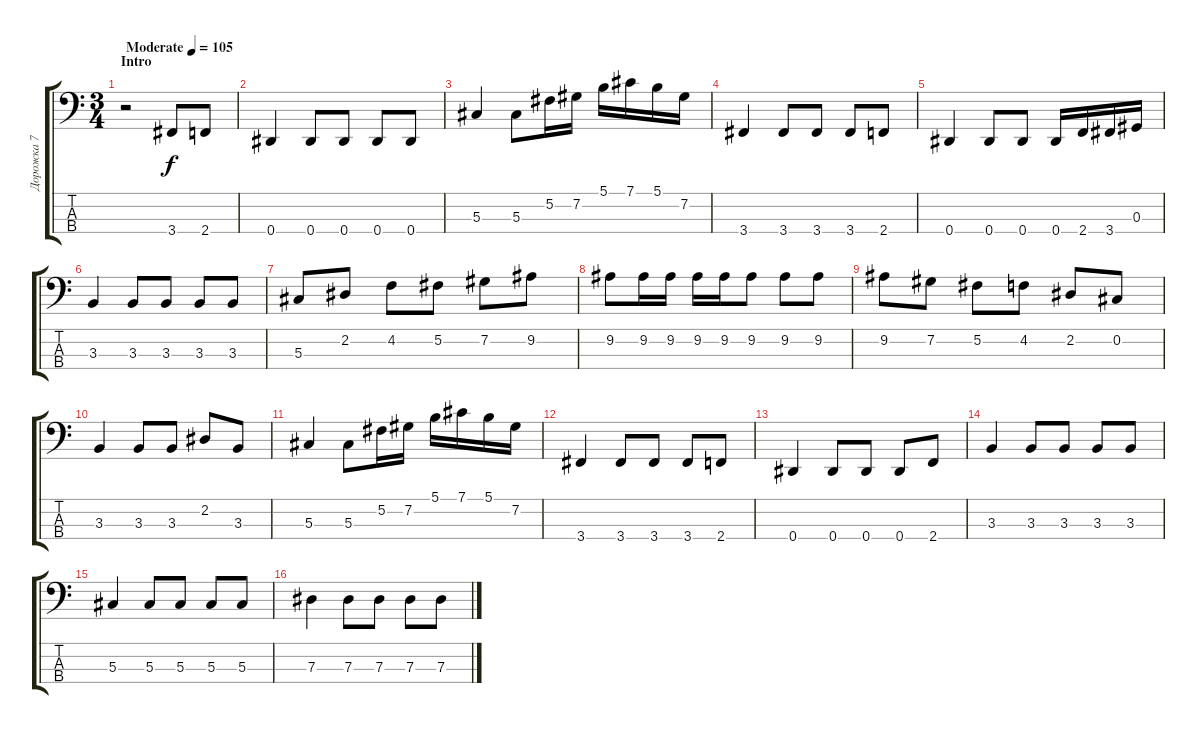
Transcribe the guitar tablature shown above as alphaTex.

\track ("Дорожка 7" "Дорожка 7") {instrument electricbassfinger}
\staff {score tabs}
\tuning (Gb2 Db2 Ab1 Eb1) {hide}
\ts (3 4)
\section ("" "Intro")
\tempo (105 "Moderate")
\clef f4
\ks c
r.2{dy f instrument electricbassfinger} 3.4.8 2.4.8 |
0.4.4 0.4.8 0.4.8 0.4.8 0.4.8 |
5.3.4 5.3.8 5.2.16 7.2.16 5.1.16 7.1.16 5.1.16 7.2.16 |
3.4.4 3.4.8 3.4.8 3.4.8 2.4.8 |
0.4.4 0.4.8 0.4.8 0.4.16 2.4.16 3.4.16 0.3.16 |
3.3.4 3.3.8 3.3.8 3.3.8 3.3.8 |
5.3.8 2.2.8 4.2.8 5.2.8 7.2.8 9.2.8 |
9.2.8 9.2.16 9.2.16 9.2.16 9.2.16 9.2.8 9.2.8 9.2.8 |
9.2.8 7.2.8 5.2.8 4.2.8 2.2.8 0.2.8 |
3.3.4 3.3.8 3.3.8 2.2.8 3.3.8 |
5.3.4 5.3.8 5.2.16 7.2.16 5.1.16 7.1.16 5.1.16 7.2.16 |
3.4.4 3.4.8 3.4.8 3.4.8 2.4.8 |
0.4.4 0.4.8 0.4.8 0.4.8 2.4.8 |
3.3.4 3.3.8 3.3.8 3.3.8 3.3.8 |
5.3.4 5.3.8 5.3.8 5.3.8 5.3.8 |
7.3.4 7.3.8 7.3.8 7.3.8 7.3.8
